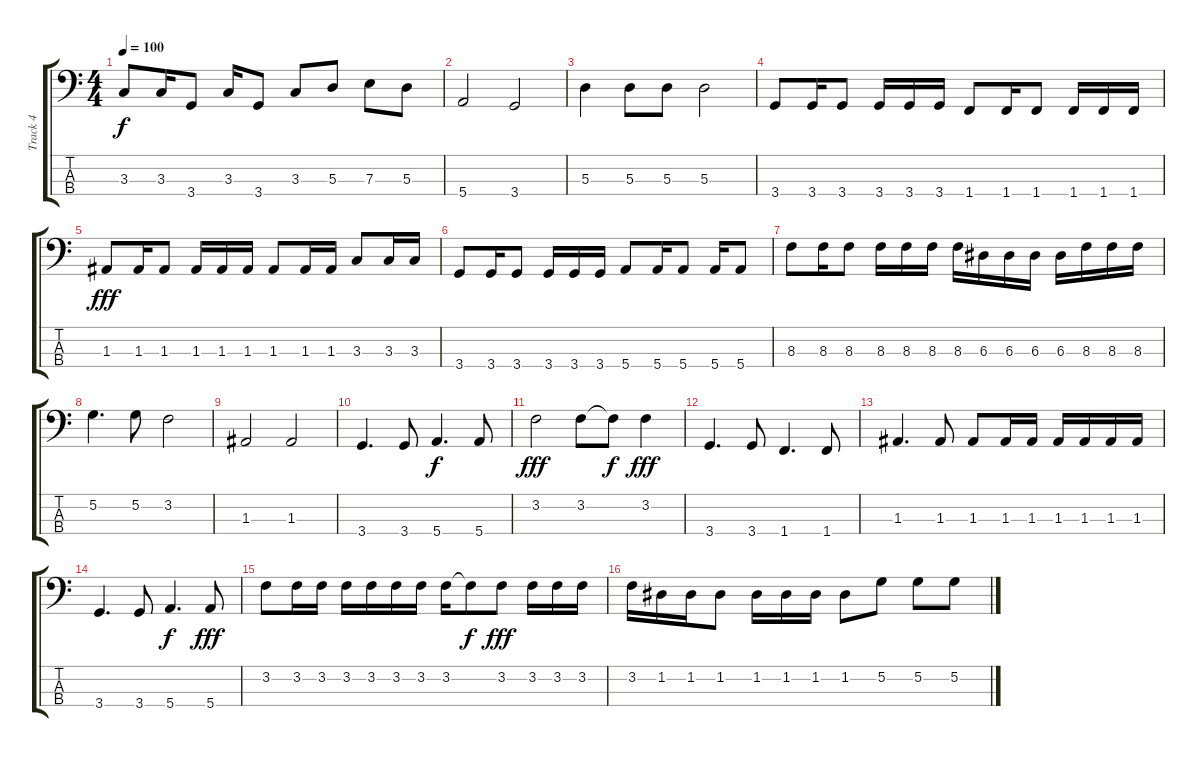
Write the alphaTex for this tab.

\track ("Track 4" "Track 4") {instrument electricbassfinger bank 177}
\staff {score tabs}
\tuning (G2 D2 A1 E1) {hide}
\ts (4 4)
\tempo 100
\clef f4
\ks c
3.3.8{dy f} 3.3.16 3.4.8 3.3.16 3.4.8 3.3.8 5.3.8 7.3.8 5.3.8 |
5.4.2 3.4.2 |
5.3.4 5.3.8 5.3.8 5.3.2 |
3.4.8 3.4.16 3.4.8 3.4.16 3.4.16 3.4.16 1.4.8 1.4.16 1.4.8 1.4.16 1.4.16 1.4.16 |
1.3.8{dy fff} 1.3.16 1.3.8 1.3.16 1.3.16 1.3.16 1.3.8 1.3.16 1.3.16 3.3.8 3.3.16 3.3.16 |
3.4.8 3.4.16 3.4.8 3.4.16 3.4.16 3.4.16 5.4.8 5.4.16 5.4.8 5.4.16 5.4.8 |
8.3.8 8.3.16 8.3.8 8.3.16 8.3.16 8.3.16 8.3.16 6.3.16 6.3.16 6.3.16 6.3.16 8.3.16 8.3.16 8.3.16 |
5.2.4{d} 5.2.8 3.2.2 |
1.3.2 1.3.2 |
3.4.4{d} 3.4.8 5.4.4{d dy f} 5.4.8 |
3.2.2{dy fff} 3.2.8 3.2{t}.8{dy f} 3.2.4{dy fff} |
3.4.4{d} 3.4.8 1.4.4{d} 1.4.8 |
1.3.4{d} 1.3.8 1.3.8 1.3.16 1.3.16 1.3.16 1.3.16 1.3.16 1.3.16 |
3.4.4{d} 3.4.8 5.4.4{d dy f} 5.4.8{dy fff} |
3.2.8 3.2.16 3.2.16 3.2.16 3.2.16 3.2.16 3.2.16 3.2.16 3.2{t}.8{dy f} 3.2.8{dy fff} 3.2.16 3.2.16 3.2.16 |
3.2.16 1.2.16 1.2.16 1.2.8 1.2.16 1.2.16 1.2.16 1.2.8 5.2.8 5.2.8 5.2.8
